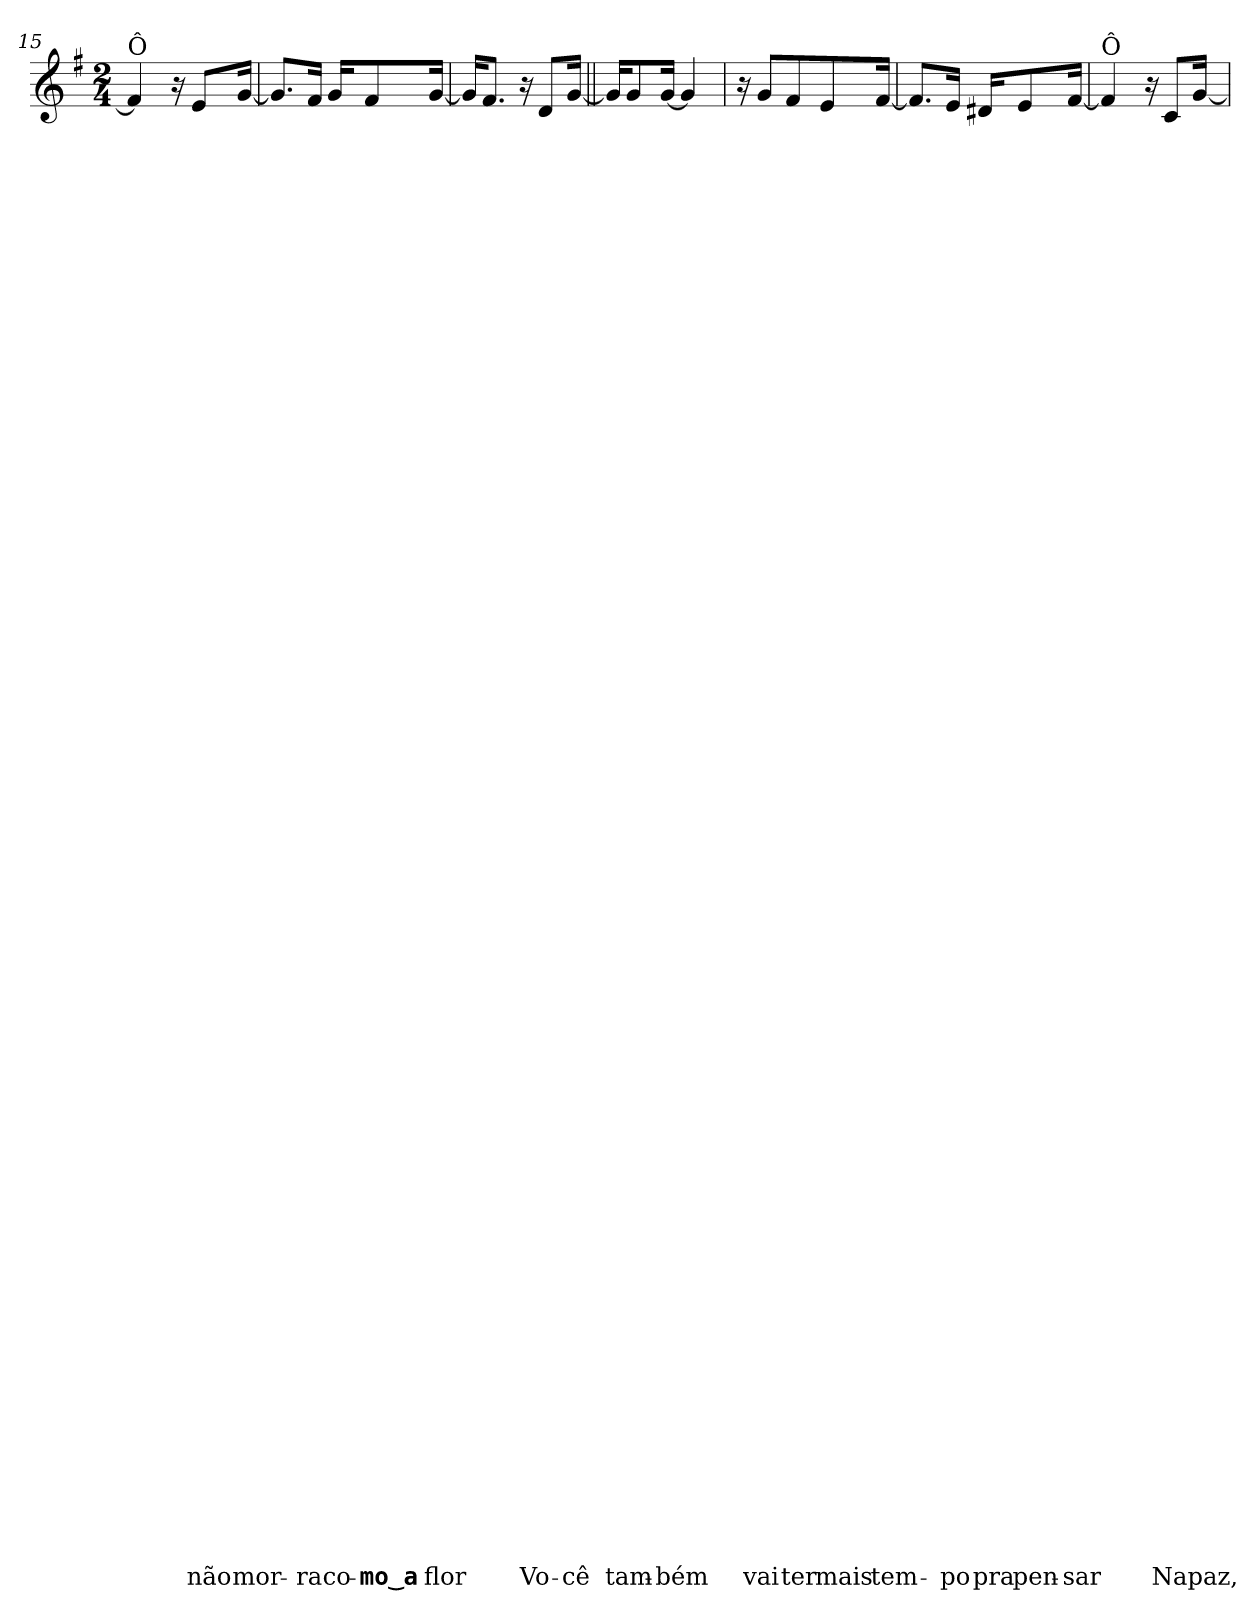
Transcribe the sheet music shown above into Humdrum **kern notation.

**kern	**text	**text	**text	**text	**text	**text	**text	**text	**text	**text	**text	**text	**text	**text	**text	**text	**text	**text	**text	**text	**text	**text	**text	**text	**text	**text	**text	**text	**text	**text	**text	**text	**text	**text	**text	**text	**text	**text	**text	**text	**text	**text	**text	**text	**text	**text	**text	**text	**text	**text	**text	**text	**text	**text	**text	**text	**text	**text	**text	**text	**text
*part1	*part1	*part1	*part1	*part1	*part1	*part1	*part1	*part1	*part1	*part1	*part1	*part1	*part1	*part1	*part1	*part1	*part1	*part1	*part1	*part1	*part1	*part1	*part1	*part1	*part1	*part1	*part1	*part1	*part1	*part1	*part1	*part1	*part1	*part1	*part1	*part1	*part1	*part1	*part1	*part1	*part1	*part1	*part1	*part1	*part1	*part1	*part1	*part1	*part1	*part1	*part1	*part1	*part1	*part1	*part1	*part1	*part1	*part1	*part1	*part1	*part1
*staff1	*staff1	*staff1	*staff1	*staff1	*staff1	*staff1	*staff1	*staff1	*staff1	*staff1	*staff1	*staff1	*staff1	*staff1	*staff1	*staff1	*staff1	*staff1	*staff1	*staff1	*staff1	*staff1	*staff1	*staff1	*staff1	*staff1	*staff1	*staff1	*staff1	*staff1	*staff1	*staff1	*staff1	*staff1	*staff1	*staff1	*staff1	*staff1	*staff1	*staff1	*staff1	*staff1	*staff1	*staff1	*staff1	*staff1	*staff1	*staff1	*staff1	*staff1	*staff1	*staff1	*staff1	*staff1	*staff1	*staff1	*staff1	*staff1	*staff1	*staff1	*staff1
*clefG2	*	*	*	*	*	*	*	*	*	*	*	*	*	*	*	*	*	*	*	*	*	*	*	*	*	*	*	*	*	*	*	*	*	*	*	*	*	*	*	*	*	*	*	*	*	*	*	*	*	*	*	*	*	*	*	*	*	*	*	*	*
*k[f#]	*	*	*	*	*	*	*	*	*	*	*	*	*	*	*	*	*	*	*	*	*	*	*	*	*	*	*	*	*	*	*	*	*	*	*	*	*	*	*	*	*	*	*	*	*	*	*	*	*	*	*	*	*	*	*	*	*	*	*	*	*
*G:	*	*	*	*	*	*	*	*	*	*	*	*	*	*	*	*	*	*	*	*	*	*	*	*	*	*	*	*	*	*	*	*	*	*	*	*	*	*	*	*	*	*	*	*	*	*	*	*	*	*	*	*	*	*	*	*	*	*	*	*	*
*M2/4	*	*	*	*	*	*	*	*	*	*	*	*	*	*	*	*	*	*	*	*	*	*	*	*	*	*	*	*	*	*	*	*	*	*	*	*	*	*	*	*	*	*	*	*	*	*	*	*	*	*	*	*	*	*	*	*	*	*	*	*	*
=15	=15	=15	=15	=15	=15	=15	=15	=15	=15	=15	=15	=15	=15	=15	=15	=15	=15	=15	=15	=15	=15	=15	=15	=15	=15	=15	=15	=15	=15	=15	=15	=15	=15	=15	=15	=15	=15	=15	=15	=15	=15	=15	=15	=15	=15	=15	=15	=15	=15	=15	=15	=15	=15	=15	=15	=15	=15	=15	=15	=15	=15
!LO:TX:a:t=Ô	!	!	!	!	!	!	!	!	!	!	!	!	!	!	!	!	!	!	!	!	!	!	!	!	!	!	!	!	!	!	!	!	!	!	!	!	!	!	!	!	!	!	!	!	!	!	!	!	!	!	!	!	!	!	!	!	!	!	!	!	!
4f#/]	.	.	.	.	.	.	.	.	.	.	.	.	.	.	.	.	.	.	.	.	.	.	.	.	.	.	.	.	.	.	.	.	.	.	.	.	.	.	.	.	.	.	.	.	.	.	.	.	.	.	.	.	.	.	.	.	.	.	.	.	.
16r	.	.	.	.	.	.	.	.	.	.	.	.	.	.	.	.	.	.	.	.	.	.	.	.	.	.	.	.	.	.	.	.	.	.	.	.	.	.	.	.	.	.	.	.	.	.	.	.	.	.	.	.	.	.	.	.	.	.	.	.	.
!	!	!	!	!	!	!	!	!	!	!	!	!	!	!	!	!	!	!	!	!	!	!	!	!	!	!	!	!	!	!	!	!	!	!	!	!	!	!	!	!	!	!	!	!	!	!	!	!	!	!	!	!	!	!	!	!	!	!	!	!	!LO:LY:b
8e/L	.	.	.	.	.	.	.	.	.	.	.	.	.	.	.	.	.	.	.	.	.	.	.	.	.	.	.	.	.	.	.	.	.	.	.	.	.	.	.	.	.	.	.	.	.	.	.	.	.	.	.	.	.	.	.	.	.	.	.	.	não
!	!	!	!	!	!	!	!	!	!	!	!	!	!	!	!	!	!	!	!	!	!	!	!	!	!	!	!	!	!	!	!	!	!	!	!	!	!	!	!	!	!	!	!	!	!	!	!	!	!	!	!	!	!	!	!	!	!	!	!	!	!LO:LY:b
[16g/Jk	.	.	.	.	.	.	.	.	.	.	.	.	.	.	.	.	.	.	.	.	.	.	.	.	.	.	.	.	.	.	.	.	.	.	.	.	.	.	.	.	.	.	.	.	.	.	.	.	.	.	.	.	.	.	.	.	.	.	.	.	mor-
=16	=16	=16	=16	=16	=16	=16	=16	=16	=16	=16	=16	=16	=16	=16	=16	=16	=16	=16	=16	=16	=16	=16	=16	=16	=16	=16	=16	=16	=16	=16	=16	=16	=16	=16	=16	=16	=16	=16	=16	=16	=16	=16	=16	=16	=16	=16	=16	=16	=16	=16	=16	=16	=16	=16	=16	=16	=16	=16	=16	=16	=16
8.g/L]	.	.	.	.	.	.	.	.	.	.	.	.	.	.	.	.	.	.	.	.	.	.	.	.	.	.	.	.	.	.	.	.	.	.	.	.	.	.	.	.	.	.	.	.	.	.	.	.	.	.	.	.	.	.	.	.	.	.	.	.	.
!	!	!	!	!	!	!	!	!	!	!	!	!	!	!	!	!	!	!	!	!	!	!	!	!	!	!	!	!	!	!	!	!	!	!	!	!	!	!	!	!	!	!	!	!	!	!	!	!	!	!	!	!	!	!	!	!	!	!	!	!	!LO:LY:b
16f#/Jk	.	.	.	.	.	.	.	.	.	.	.	.	.	.	.	.	.	.	.	.	.	.	.	.	.	.	.	.	.	.	.	.	.	.	.	.	.	.	.	.	.	.	.	.	.	.	.	.	.	.	.	.	.	.	.	.	.	.	.	.	-ra
!	!	!	!	!	!	!	!	!	!	!	!	!	!	!	!	!	!	!	!	!	!	!	!	!	!	!	!	!	!	!	!	!	!	!	!	!	!	!	!	!	!	!	!	!	!	!	!	!	!	!	!	!	!	!	!	!	!	!	!	!	!LO:LY:b
16g/KL	.	.	.	.	.	.	.	.	.	.	.	.	.	.	.	.	.	.	.	.	.	.	.	.	.	.	.	.	.	.	.	.	.	.	.	.	.	.	.	.	.	.	.	.	.	.	.	.	.	.	.	.	.	.	.	.	.	.	.	.	co-
!	!	!	!	!	!	!	!	!	!	!	!	!	!	!	!	!	!	!	!	!	!	!	!	!	!	!	!	!	!	!	!	!	!	!	!	!	!	!	!	!	!	!	!	!	!	!	!	!	!	!	!	!	!	!	!	!	!	!	!	!	!LO:LY:b
8f#/	.	.	.	.	.	.	.	.	.	.	.	.	.	.	.	.	.	.	.	.	.	.	.	.	.	.	.	.	.	.	.	.	.	.	.	.	.	.	.	.	.	.	.	.	.	.	.	.	.	.	.	.	.	.	.	.	.	.	.	.	-mo‿a
!	!	!	!	!	!	!	!	!	!	!	!	!	!	!	!	!	!	!	!	!	!	!	!	!	!	!	!	!	!	!	!	!	!	!	!	!	!	!	!	!	!	!	!	!	!	!	!	!	!	!	!	!	!	!	!	!	!	!	!	!	!LO:LY:b
[16g/Jk	.	.	.	.	.	.	.	.	.	.	.	.	.	.	.	.	.	.	.	.	.	.	.	.	.	.	.	.	.	.	.	.	.	.	.	.	.	.	.	.	.	.	.	.	.	.	.	.	.	.	.	.	.	.	.	.	.	.	.	.	flor
=17	=17	=17	=17	=17	=17	=17	=17	=17	=17	=17	=17	=17	=17	=17	=17	=17	=17	=17	=17	=17	=17	=17	=17	=17	=17	=17	=17	=17	=17	=17	=17	=17	=17	=17	=17	=17	=17	=17	=17	=17	=17	=17	=17	=17	=17	=17	=17	=17	=17	=17	=17	=17	=17	=17	=17	=17	=17	=17	=17	=17	=17
16g/KL]	.	.	.	.	.	.	.	.	.	.	.	.	.	.	.	.	.	.	.	.	.	.	.	.	.	.	.	.	.	.	.	.	.	.	.	.	.	.	.	.	.	.	.	.	.	.	.	.	.	.	.	.	.	.	.	.	.	.	.	.	.
8.f#/J	.	.	.	.	.	.	.	.	.	.	.	.	.	.	.	.	.	.	.	.	.	.	.	.	.	.	.	.	.	.	.	.	.	.	.	.	.	.	.	.	.	.	.	.	.	.	.	.	.	.	.	.	.	.	.	.	.	.	.	.	.
16r	.	.	.	.	.	.	.	.	.	.	.	.	.	.	.	.	.	.	.	.	.	.	.	.	.	.	.	.	.	.	.	.	.	.	.	.	.	.	.	.	.	.	.	.	.	.	.	.	.	.	.	.	.	.	.	.	.	.	.	.	.
!	!	!	!	!	!	!	!	!	!	!	!	!	!	!	!	!	!	!	!	!	!	!	!	!	!	!	!	!	!	!	!	!	!	!	!	!	!	!	!	!	!	!	!	!	!	!	!	!	!	!	!	!	!	!	!	!	!	!	!	!	!LO:LY:b
8d/L	.	.	.	.	.	.	.	.	.	.	.	.	.	.	.	.	.	.	.	.	.	.	.	.	.	.	.	.	.	.	.	.	.	.	.	.	.	.	.	.	.	.	.	.	.	.	.	.	.	.	.	.	.	.	.	.	.	.	.	.	Vo-
!	!	!	!	!	!	!	!	!	!	!	!	!	!	!	!	!	!	!	!	!	!	!	!	!	!	!	!	!	!	!	!	!	!	!	!	!	!	!	!	!	!	!	!	!	!	!	!	!	!	!	!	!	!	!	!	!	!	!	!	!	!LO:LY:b
[16g/Jk	.	.	.	.	.	.	.	.	.	.	.	.	.	.	.	.	.	.	.	.	.	.	.	.	.	.	.	.	.	.	.	.	.	.	.	.	.	.	.	.	.	.	.	.	.	.	.	.	.	.	.	.	.	.	.	.	.	.	.	.	-cê
=18||	=18||	=18||	=18||	=18||	=18||	=18||	=18||	=18||	=18||	=18||	=18||	=18||	=18||	=18||	=18||	=18||	=18||	=18||	=18||	=18||	=18||	=18||	=18||	=18||	=18||	=18||	=18||	=18||	=18||	=18||	=18||	=18||	=18||	=18||	=18||	=18||	=18||	=18||	=18||	=18||	=18||	=18||	=18||	=18||	=18||	=18||	=18||	=18||	=18||	=18||	=18||	=18||	=18||	=18||	=18||	=18||	=18||	=18||	=18||	=18||	=18||
16g/KL]	.	.	.	.	.	.	.	.	.	.	.	.	.	.	.	.	.	.	.	.	.	.	.	.	.	.	.	.	.	.	.	.	.	.	.	.	.	.	.	.	.	.	.	.	.	.	.	.	.	.	.	.	.	.	.	.	.	.	.	.	.
!	!	!	!	!	!	!	!	!	!	!	!	!	!	!	!	!	!	!	!	!	!	!	!	!	!	!	!	!	!	!	!	!	!	!	!	!	!	!	!	!	!	!	!	!	!	!	!	!	!	!	!	!	!	!	!	!	!	!	!	!	!LO:LY:b
8g/	.	.	.	.	.	.	.	.	.	.	.	.	.	.	.	.	.	.	.	.	.	.	.	.	.	.	.	.	.	.	.	.	.	.	.	.	.	.	.	.	.	.	.	.	.	.	.	.	.	.	.	.	.	.	.	.	.	.	.	.	tam-
!	!	!	!	!	!	!	!	!	!	!	!	!	!	!	!	!	!	!	!	!	!	!	!	!	!	!	!	!	!	!	!	!	!	!	!	!	!	!	!	!	!	!	!	!	!	!	!	!	!	!	!	!	!	!	!	!	!	!	!	!	!LO:LY:b
[16g/Jk	.	.	.	.	.	.	.	.	.	.	.	.	.	.	.	.	.	.	.	.	.	.	.	.	.	.	.	.	.	.	.	.	.	.	.	.	.	.	.	.	.	.	.	.	.	.	.	.	.	.	.	.	.	.	.	.	.	.	.	.	-bém
4g/]	.	.	.	.	.	.	.	.	.	.	.	.	.	.	.	.	.	.	.	.	.	.	.	.	.	.	.	.	.	.	.	.	.	.	.	.	.	.	.	.	.	.	.	.	.	.	.	.	.	.	.	.	.	.	.	.	.	.	.	.	.
!!LO:LB:g=z
=19	=19	=19	=19	=19	=19	=19	=19	=19	=19	=19	=19	=19	=19	=19	=19	=19	=19	=19	=19	=19	=19	=19	=19	=19	=19	=19	=19	=19	=19	=19	=19	=19	=19	=19	=19	=19	=19	=19	=19	=19	=19	=19	=19	=19	=19	=19	=19	=19	=19	=19	=19	=19	=19	=19	=19	=19	=19	=19	=19	=19	=19
16r	.	.	.	.	.	.	.	.	.	.	.	.	.	.	.	.	.	.	.	.	.	.	.	.	.	.	.	.	.	.	.	.	.	.	.	.	.	.	.	.	.	.	.	.	.	.	.	.	.	.	.	.	.	.	.	.	.	.	.	.	.
!	!	!	!	!	!	!	!	!	!	!	!	!	!	!	!	!	!	!	!	!	!	!	!	!	!	!	!	!	!	!	!	!	!	!	!	!	!	!	!	!	!	!	!	!	!	!	!	!	!	!	!	!	!	!	!	!	!	!	!	!	!LO:LY:b
8g/L	.	.	.	.	.	.	.	.	.	.	.	.	.	.	.	.	.	.	.	.	.	.	.	.	.	.	.	.	.	.	.	.	.	.	.	.	.	.	.	.	.	.	.	.	.	.	.	.	.	.	.	.	.	.	.	.	.	.	.	.	vai
!	!	!	!	!	!	!	!	!	!	!	!	!	!	!	!	!	!	!	!	!	!	!	!	!	!	!	!	!	!	!	!	!	!	!	!	!	!	!	!	!	!	!	!	!	!	!	!	!	!	!	!	!	!	!	!	!	!	!	!	!	!LO:LY:b
8f#/	.	.	.	.	.	.	.	.	.	.	.	.	.	.	.	.	.	.	.	.	.	.	.	.	.	.	.	.	.	.	.	.	.	.	.	.	.	.	.	.	.	.	.	.	.	.	.	.	.	.	.	.	.	.	.	.	.	.	.	.	ter
!	!	!	!	!	!	!	!	!	!	!	!	!	!	!	!	!	!	!	!	!	!	!	!	!	!	!	!	!	!	!	!	!	!	!	!	!	!	!	!	!	!	!	!	!	!	!	!	!	!	!	!	!	!	!	!	!	!	!	!	!	!LO:LY:b
8e/	.	.	.	.	.	.	.	.	.	.	.	.	.	.	.	.	.	.	.	.	.	.	.	.	.	.	.	.	.	.	.	.	.	.	.	.	.	.	.	.	.	.	.	.	.	.	.	.	.	.	.	.	.	.	.	.	.	.	.	.	mais
!	!	!	!	!	!	!	!	!	!	!	!	!	!	!	!	!	!	!	!	!	!	!	!	!	!	!	!	!	!	!	!	!	!	!	!	!	!	!	!	!	!	!	!	!	!	!	!	!	!	!	!	!	!	!	!	!	!	!	!	!	!LO:LY:b
[16f#/Jk	.	.	.	.	.	.	.	.	.	.	.	.	.	.	.	.	.	.	.	.	.	.	.	.	.	.	.	.	.	.	.	.	.	.	.	.	.	.	.	.	.	.	.	.	.	.	.	.	.	.	.	.	.	.	.	.	.	.	.	.	tem-
=20	=20	=20	=20	=20	=20	=20	=20	=20	=20	=20	=20	=20	=20	=20	=20	=20	=20	=20	=20	=20	=20	=20	=20	=20	=20	=20	=20	=20	=20	=20	=20	=20	=20	=20	=20	=20	=20	=20	=20	=20	=20	=20	=20	=20	=20	=20	=20	=20	=20	=20	=20	=20	=20	=20	=20	=20	=20	=20	=20	=20	=20
8.f#/L]	.	.	.	.	.	.	.	.	.	.	.	.	.	.	.	.	.	.	.	.	.	.	.	.	.	.	.	.	.	.	.	.	.	.	.	.	.	.	.	.	.	.	.	.	.	.	.	.	.	.	.	.	.	.	.	.	.	.	.	.	.
!	!	!	!	!	!	!	!	!	!	!	!	!	!	!	!	!	!	!	!	!	!	!	!	!	!	!	!	!	!	!	!	!	!	!	!	!	!	!	!	!	!	!	!	!	!	!	!	!	!	!	!	!	!	!	!	!	!	!	!	!	!LO:LY:b
16e/Jk	.	.	.	.	.	.	.	.	.	.	.	.	.	.	.	.	.	.	.	.	.	.	.	.	.	.	.	.	.	.	.	.	.	.	.	.	.	.	.	.	.	.	.	.	.	.	.	.	.	.	.	.	.	.	.	.	.	.	.	.	-po
!	!	!	!	!	!	!	!	!	!	!	!	!	!	!	!	!	!	!	!	!	!	!	!	!	!	!	!	!	!	!	!	!	!	!	!	!	!	!	!	!	!	!	!	!	!	!	!	!	!	!	!	!	!	!	!	!	!	!	!	!	!LO:LY:b
16d#X/KL	.	.	.	.	.	.	.	.	.	.	.	.	.	.	.	.	.	.	.	.	.	.	.	.	.	.	.	.	.	.	.	.	.	.	.	.	.	.	.	.	.	.	.	.	.	.	.	.	.	.	.	.	.	.	.	.	.	.	.	.	pra
!	!	!	!	!	!	!	!	!	!	!	!	!	!	!	!	!	!	!	!	!	!	!	!	!	!	!	!	!	!	!	!	!	!	!	!	!	!	!	!	!	!	!	!	!	!	!	!	!	!	!	!	!	!	!	!	!	!	!	!	!	!LO:LY:b
8e/	.	.	.	.	.	.	.	.	.	.	.	.	.	.	.	.	.	.	.	.	.	.	.	.	.	.	.	.	.	.	.	.	.	.	.	.	.	.	.	.	.	.	.	.	.	.	.	.	.	.	.	.	.	.	.	.	.	.	.	.	pen-
!	!	!	!	!	!	!	!	!	!	!	!	!	!	!	!	!	!	!	!	!	!	!	!	!	!	!	!	!	!	!	!	!	!	!	!	!	!	!	!	!	!	!	!	!	!	!	!	!	!	!	!	!	!	!	!	!	!	!	!	!	!LO:LY:b
[16f#/Jk	.	.	.	.	.	.	.	.	.	.	.	.	.	.	.	.	.	.	.	.	.	.	.	.	.	.	.	.	.	.	.	.	.	.	.	.	.	.	.	.	.	.	.	.	.	.	.	.	.	.	.	.	.	.	.	.	.	.	.	.	-sar
=21	=21	=21	=21	=21	=21	=21	=21	=21	=21	=21	=21	=21	=21	=21	=21	=21	=21	=21	=21	=21	=21	=21	=21	=21	=21	=21	=21	=21	=21	=21	=21	=21	=21	=21	=21	=21	=21	=21	=21	=21	=21	=21	=21	=21	=21	=21	=21	=21	=21	=21	=21	=21	=21	=21	=21	=21	=21	=21	=21	=21	=21
!LO:TX:a:t=Ô	!	!	!	!	!	!	!	!	!	!	!	!	!	!	!	!	!	!	!	!	!	!	!	!	!	!	!	!	!	!	!	!	!	!	!	!	!	!	!	!	!	!	!	!	!	!	!	!	!	!	!	!	!	!	!	!	!	!	!	!	!
4f#/]	.	.	.	.	.	.	.	.	.	.	.	.	.	.	.	.	.	.	.	.	.	.	.	.	.	.	.	.	.	.	.	.	.	.	.	.	.	.	.	.	.	.	.	.	.	.	.	.	.	.	.	.	.	.	.	.	.	.	.	.	.
16r	.	.	.	.	.	.	.	.	.	.	.	.	.	.	.	.	.	.	.	.	.	.	.	.	.	.	.	.	.	.	.	.	.	.	.	.	.	.	.	.	.	.	.	.	.	.	.	.	.	.	.	.	.	.	.	.	.	.	.	.	.
!	!	!	!	!	!	!	!	!	!	!	!	!	!	!	!	!	!	!	!	!	!	!	!	!	!	!	!	!	!	!	!	!	!	!	!	!	!	!	!	!	!	!	!	!	!	!	!	!	!	!	!	!	!	!	!	!	!	!	!	!	!LO:LY:b
8c/L	.	.	.	.	.	.	.	.	.	.	.	.	.	.	.	.	.	.	.	.	.	.	.	.	.	.	.	.	.	.	.	.	.	.	.	.	.	.	.	.	.	.	.	.	.	.	.	.	.	.	.	.	.	.	.	.	.	.	.	.	Na
!	!	!	!	!	!	!	!	!	!	!	!	!	!	!	!	!	!	!	!	!	!	!	!	!	!	!	!	!	!	!	!	!	!	!	!	!	!	!	!	!	!	!	!	!	!	!	!	!	!	!	!	!	!	!	!	!	!	!	!	!	!LO:LY:b
[16g/Jk	.	.	.	.	.	.	.	.	.	.	.	.	.	.	.	.	.	.	.	.	.	.	.	.	.	.	.	.	.	.	.	.	.	.	.	.	.	.	.	.	.	.	.	.	.	.	.	.	.	.	.	.	.	.	.	.	.	.	.	.	paz,
=	=	=	=	=	=	=	=	=	=	=	=	=	=	=	=	=	=	=	=	=	=	=	=	=	=	=	=	=	=	=	=	=	=	=	=	=	=	=	=	=	=	=	=	=	=	=	=	=	=	=	=	=	=	=	=	=	=	=	=	=	=
*-	*-	*-	*-	*-	*-	*-	*-	*-	*-	*-	*-	*-	*-	*-	*-	*-	*-	*-	*-	*-	*-	*-	*-	*-	*-	*-	*-	*-	*-	*-	*-	*-	*-	*-	*-	*-	*-	*-	*-	*-	*-	*-	*-	*-	*-	*-	*-	*-	*-	*-	*-	*-	*-	*-	*-	*-	*-	*-	*-	*-	*-
